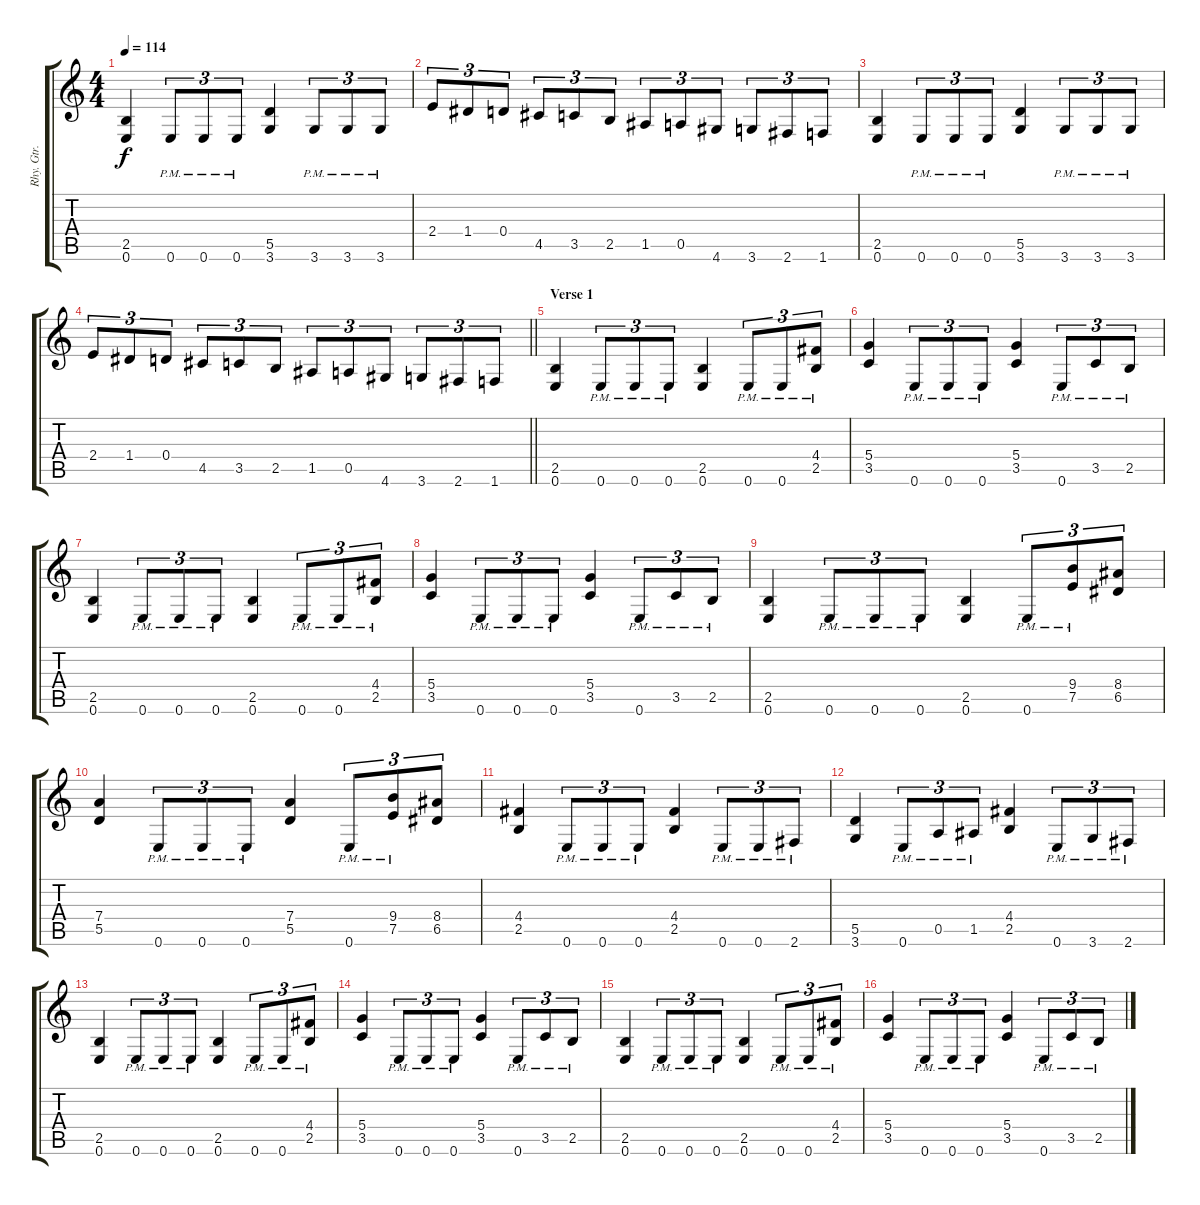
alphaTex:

\track ("Rhy. Gtr. 2" "Rhy. Gtr. ") {instrument distortionguitar}
\staff {score tabs}
\tuning (E4 B3 G3 D3 A2 E2) {hide}
\ts (4 4)
\tempo 114
\clef g2
\ks c
(2.5 0.6).4{dy f} 0.6{pm}.8{tu (3 2)} 0.6{pm}.8{tu (3 2)} 0.6{pm}.8{tu (3 2)} (5.5 3.6).4 3.6{pm}.8{tu (3 2)} 3.6{pm}.8{tu (3 2)} 3.6{pm}.8{tu (3 2)} |
2.4.8{tu (3 2)} 1.4.8{tu (3 2)} 0.4.8{tu (3 2)} 4.5.8{tu (3 2)} 3.5.8{tu (3 2)} 2.5.8{tu (3 2)} 1.5.8{tu (3 2)} 0.5.8{tu (3 2)} 4.6.8{tu (3 2)} 3.6.8{tu (3 2)} 2.6.8{tu (3 2)} 1.6.8{tu (3 2)} |
(2.5 0.6).4 0.6{pm}.8{tu (3 2)} 0.6{pm}.8{tu (3 2)} 0.6{pm}.8{tu (3 2)} (5.5 3.6).4 3.6{pm}.8{tu (3 2)} 3.6{pm}.8{tu (3 2)} 3.6{pm}.8{tu (3 2)} |
\barLineRight lightlight
2.4.8{tu (3 2)} 1.4.8{tu (3 2)} 0.4.8{tu (3 2)} 4.5.8{tu (3 2)} 3.5.8{tu (3 2)} 2.5.8{tu (3 2)} 1.5.8{tu (3 2)} 0.5.8{tu (3 2)} 4.6.8{tu (3 2)} 3.6.8{tu (3 2)} 2.6.8{tu (3 2)} 1.6.8{tu (3 2)} |
\section ("" "Verse 1")
(2.5 0.6).4 0.6{pm}.8{tu (3 2)} 0.6{pm}.8{tu (3 2)} 0.6{pm}.8{tu (3 2)} (2.5 0.6).4 0.6{pm}.8{tu (3 2)} 0.6{pm}.8{tu (3 2)} (4.4{pm} 2.5{pm}).8{tu (3 2)} |
(5.4 3.5).4 0.6{pm}.8{tu (3 2)} 0.6{pm}.8{tu (3 2)} 0.6{pm}.8{tu (3 2)} (5.4 3.5).4 0.6{pm}.8{tu (3 2)} 3.5{pm}.8{tu (3 2)} 2.5{pm}.8{tu (3 2)} |
(2.5 0.6).4 0.6{pm}.8{tu (3 2)} 0.6{pm}.8{tu (3 2)} 0.6{pm}.8{tu (3 2)} (2.5 0.6).4 0.6{pm}.8{tu (3 2)} 0.6{pm}.8{tu (3 2)} (4.4{pm} 2.5{pm}).8{tu (3 2)} |
(5.4 3.5).4 0.6{pm}.8{tu (3 2)} 0.6{pm}.8{tu (3 2)} 0.6{pm}.8{tu (3 2)} (5.4 3.5).4 0.6{pm}.8{tu (3 2)} 3.5{pm}.8{tu (3 2)} 2.5{pm}.8{tu (3 2)} |
(2.5 0.6).4 0.6{pm}.8{tu (3 2)} 0.6{pm}.8{tu (3 2)} 0.6{pm}.8{tu (3 2)} (2.5 0.6).4 0.6{pm}.8{tu (3 2)} (9.4{pm} 7.5{pm}).8{tu (3 2)} (8.4 6.5).8{tu (3 2)} |
(7.4 5.5).4 0.6{pm}.8{tu (3 2)} 0.6{pm}.8{tu (3 2)} 0.6{pm}.8{tu (3 2)} (7.4 5.5).4 0.6{pm}.8{tu (3 2)} (9.4{pm} 7.5{pm}).8{tu (3 2)} (8.4 6.5).8{tu (3 2)} |
(4.4 2.5).4 0.6{pm}.8{tu (3 2)} 0.6{pm}.8{tu (3 2)} 0.6{pm}.8{tu (3 2)} (4.4 2.5).4 0.6{pm}.8{tu (3 2)} 0.6{pm}.8{tu (3 2)} 2.6{pm}.8{tu (3 2)} |
(5.5 3.6).4 0.6{pm}.8{tu (3 2)} 0.5{pm}.8{tu (3 2)} 1.5{pm}.8{tu (3 2)} (4.4 2.5).4 0.6{pm}.8{tu (3 2)} 3.6{pm}.8{tu (3 2)} 2.6{pm}.8{tu (3 2)} |
(2.5 0.6).4 0.6{pm}.8{tu (3 2)} 0.6{pm}.8{tu (3 2)} 0.6{pm}.8{tu (3 2)} (2.5 0.6).4 0.6{pm}.8{tu (3 2)} 0.6{pm}.8{tu (3 2)} (4.4{pm} 2.5{pm}).8{tu (3 2)} |
(5.4 3.5).4 0.6{pm}.8{tu (3 2)} 0.6{pm}.8{tu (3 2)} 0.6{pm}.8{tu (3 2)} (5.4 3.5).4 0.6{pm}.8{tu (3 2)} 3.5{pm}.8{tu (3 2)} 2.5{pm}.8{tu (3 2)} |
(2.5 0.6).4 0.6{pm}.8{tu (3 2)} 0.6{pm}.8{tu (3 2)} 0.6{pm}.8{tu (3 2)} (2.5 0.6).4 0.6{pm}.8{tu (3 2)} 0.6{pm}.8{tu (3 2)} (4.4{pm} 2.5{pm}).8{tu (3 2)} |
(5.4 3.5).4 0.6{pm}.8{tu (3 2)} 0.6{pm}.8{tu (3 2)} 0.6{pm}.8{tu (3 2)} (5.4 3.5).4 0.6{pm}.8{tu (3 2)} 3.5{pm}.8{tu (3 2)} 2.5{pm}.8{tu (3 2)}
